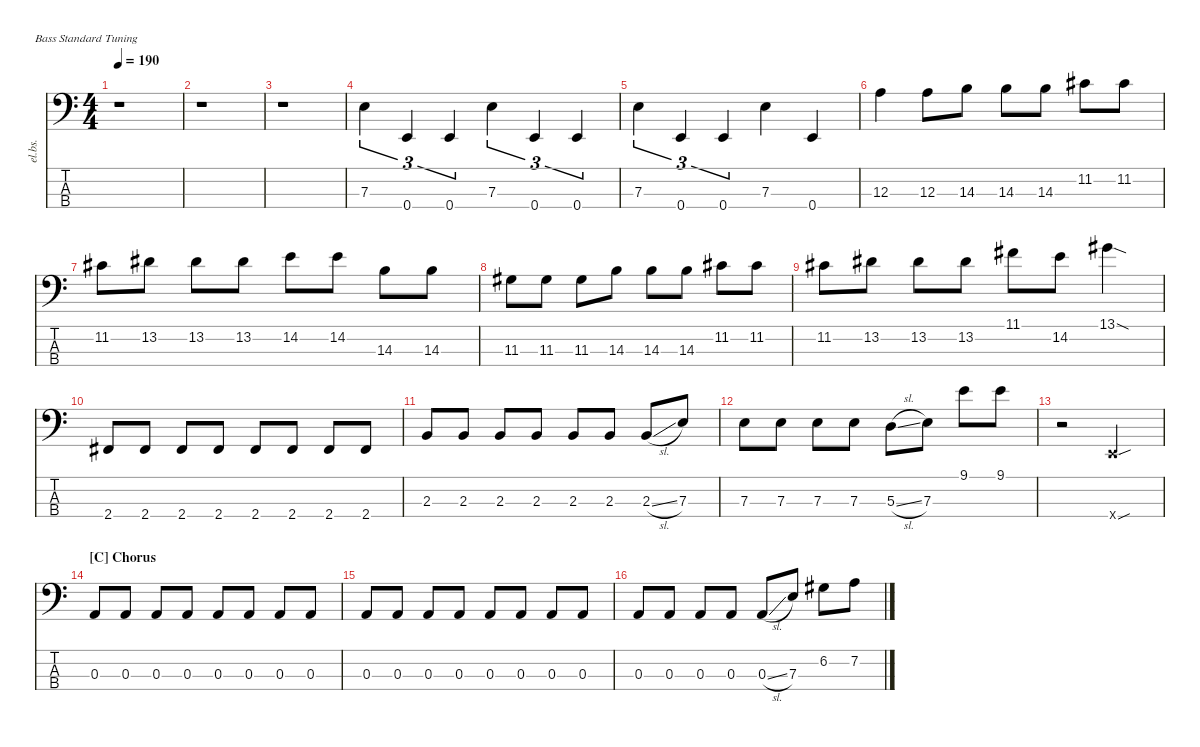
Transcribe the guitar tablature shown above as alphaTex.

\defaultSystemsLayout 4
\hideDynamics
\bracketExtendMode nobrackets
\track ("Electric Bass" "el.bs.") {mute instrument electricbassfinger}
\staff {score tabs}
\tuning (G2 D2 A1 E1)
\ts (4 4)
\tempo 190
\clef f4
\ks c
r.1{dy mf beam Down} |
r.1{beam Down} |
r.1{beam Down} |
7.3.4{tu (3 2) beam Down} 0.4.4{tu (3 2) beam Up} 0.4.4{tu (3 2) beam Up} 7.3.4{tu (3 2) beam Down} 0.4.4{tu (3 2) beam Up} 0.4.4{tu (3 2) beam Up} |
7.3.4{tu (3 2) beam Down} 0.4.4{tu (3 2) beam Up} 0.4.4{tu (3 2) beam Up} 7.3.4{beam Down} 0.4.4{beam Up} |
12.3.4{beam Down} 12.3.8{beam Down} 14.3.8{beam Down} 14.3.8{beam Down} 14.3.8{beam Down} 11.2{acc #}.8{beam Down} 11.2{acc #}.8{beam Down} |
11.2{acc #}.8{beam Down} 13.2{acc #}.8{beam Down} 13.2{acc #}.8{beam Down} 13.2{acc #}.8{beam Down} 14.2.8{beam Down} 14.2.8{beam Down} 14.3.8{beam Down} 14.3.8{beam Down} |
11.3{acc #}.8{beam Down} 11.3{acc #}.8{beam Down} 11.3{acc #}.8{beam Down} 14.3.8{beam Down} 14.3.8{beam Down} 14.3.8{beam Down} 11.2{acc #}.8{beam Down} 11.2{acc #}.8{beam Down} |
11.2{acc #}.8{beam Down} 13.2{acc #}.8{beam Down} 13.2{acc #}.8{beam Down} 13.2{acc #}.8{beam Down} 11.1{acc #}.8{beam Down} 14.2.8{beam Down} 13.1{sod acc #}.4{beam Down} |
2.4{acc #}.8{beam Up} 2.4{acc #}.8{beam Up} 2.4{acc #}.8{beam Up} 2.4{acc #}.8{beam Up} 2.4{acc #}.8{beam Up} 2.4{acc #}.8{beam Up} 2.4{acc #}.8{beam Up} 2.4{acc #}.8{beam Up} |
2.3.8{beam Up} 2.3.8{beam Up} 2.3.8{beam Up} 2.3.8{beam Up} 2.3.8{beam Up} 2.3.8{beam Up} 2.3{sl}.8{beam Up} 7.3.8{beam Up} |
7.3.8{beam Down} 7.3.8{beam Down} 7.3.8{beam Down} 7.3.8{beam Down} 5.3{sl}.8{beam Down} 7.3.8{beam Down} 9.1.8{beam Down} 9.1.8{beam Down} |
r.2{beam Down} 0.4{sou x}.2{beam Up} |
\section ("C" "Chorus")
0.3.8{beam Up} 0.3.8{beam Up} 0.3.8{beam Up} 0.3.8{beam Up} 0.3.8{beam Up} 0.3.8{beam Up} 0.3.8{beam Up} 0.3.8{beam Up} |
0.3.8{beam Up} 0.3.8{beam Up} 0.3.8{beam Up} 0.3.8{beam Up} 0.3.8{beam Up} 0.3.8{beam Up} 0.3.8{beam Up} 0.3.8{beam Up} |
0.3.8{beam Up} 0.3.8{beam Up} 0.3.8{beam Up} 0.3.8{beam Up} 0.3{sl}.8{beam Up} 7.3.8{beam Up} 6.2{acc #}.8{beam Down} 7.2.8{beam Down}
